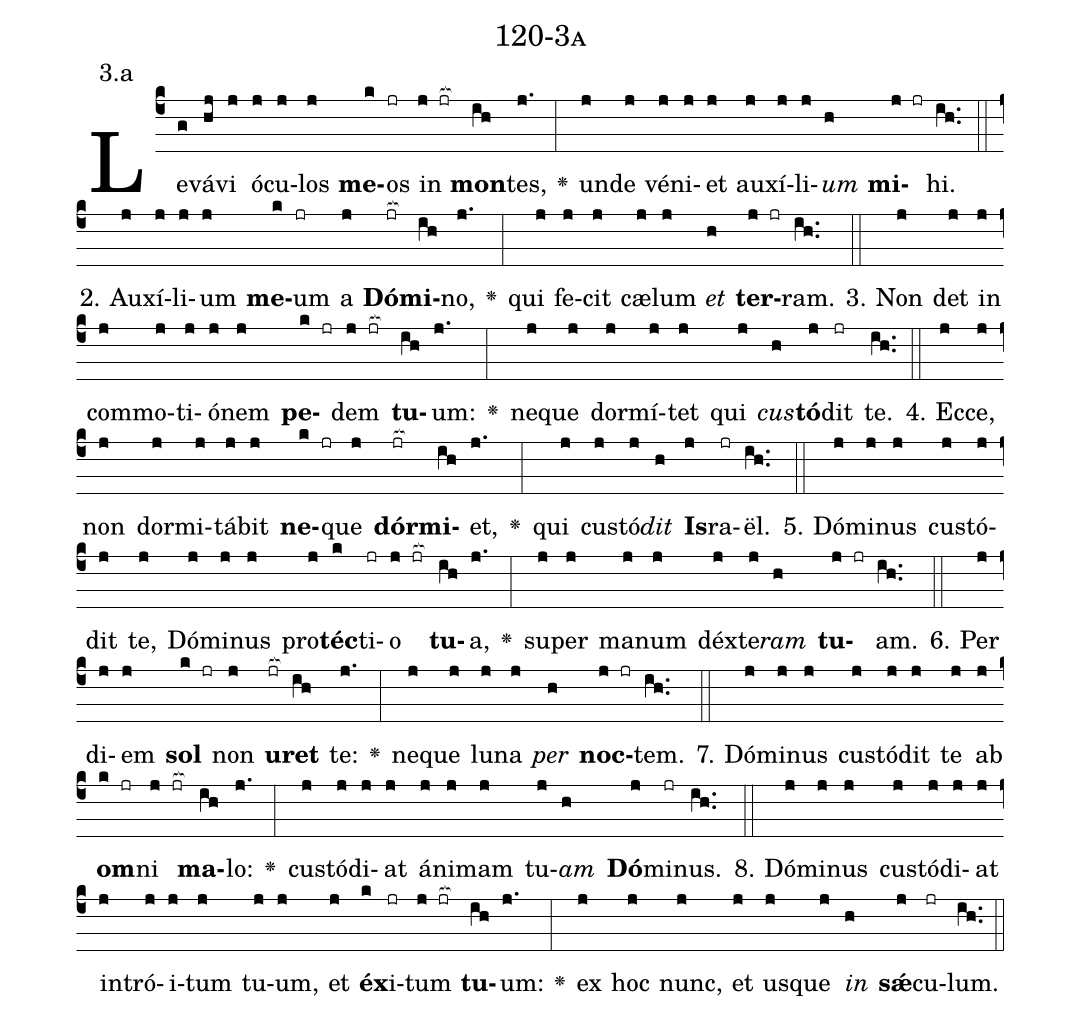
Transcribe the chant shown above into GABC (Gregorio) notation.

name: 120-3a;
annotation: 3.a;
%%
(c4)Le(g)vá(hj)vi(j) ó(j)cu(j)los(j) <b>me</b>(k)os(jr) in(j jr[ocb:1{]) <b>mon</b>(ih[ocb:0}])tes,(j.) <v>\greheightstar</v>(:) un(j)de(j) vé(j)ni(j)et(j) au(j)xí(j)li(j)<i>um</i>(h) <b>mi</b>(j jr)hi.(ih..) (::)
2. Au(j)xí(j)li(j)um(j) <b>me</b>(k)um(jr) a(j) <b>Dó</b>(jr[ocb:1{])<b>mi</b>(ih[ocb:0}])no,(j.) <v>\greheightstar</v>(:) qui(j) fe(j)cit(j) cæ(j)lum(j) <i>et</i>(h) <b>ter</b>(j jr)ram.(ih..) (::)
3. Non(j) det(j) in(j) com(j)mo(j)ti(j)ó(j)nem(j) <b>pe</b>(k jr)dem(j jr[ocb:1{]) <b>tu</b>(ih[ocb:0}])um:(j.) <v>\greheightstar</v>(:) ne(j)que(j) dor(j)mí(j)tet(j) qui(j) <i>cus</i>(h)<b>tó</b>(j)dit(jr) te.(ih..) (::)
4. Ec(j)ce,(j) non(j) dor(j)mi(j)tá(j)bit(j) <b>ne</b>(k jr)que(j) <b>dór</b>(jr[ocb:1{])<b>mi</b>(ih[ocb:0}])et,(j.) <v>\greheightstar</v>(:) qui(j) cus(j)tó(j)<i>dit</i>(h) <b>Is</b>(j)ra(jr)ël.(ih..) (::)
5. Dó(j)mi(j)nus(j) cus(j)tó(j)dit(j) te,(j) Dó(j)mi(j)nus(j) pro(j)<b>téc</b>(k)ti(jr)o(j jr[ocb:1{]) <b>tu</b>(ih[ocb:0}])a,(j.) <v>\greheightstar</v>(:) su(j)per(j) ma(j)num(j) déx(j)te(j)<i>ram</i>(h) <b>tu</b>(j jr)am.(ih..) (::)
6. Per(j) di(j)em(j) <b>sol</b>(k jr) non(j) <b>u</b>(jr[ocb:1{])<b>ret</b>(ih[ocb:0}]) te:(j.) <v>\greheightstar</v>(:) ne(j)que(j) lu(j)na(j) <i>per</i>(h) <b>noc</b>(j jr)tem.(ih..) (::)
7. Dó(j)mi(j)nus(j) cus(j)tó(j)dit(j) te(j) ab(j) <b>om</b>(k jr)ni(j jr[ocb:1{]) <b>ma</b>(ih[ocb:0}])lo:(j.) <v>\greheightstar</v>(:) cus(j)tó(j)di(j)at(j) á(j)ni(j)mam(j) tu(j)<i>am</i>(h) <b>Dó</b>(j)mi(jr)nus.(ih..) (::)
8. Dó(j)mi(j)nus(j) cus(j)tó(j)di(j)at(j) in(j)tró(j)i(j)tum(j) tu(j)um,(j) et(j) <b>éx</b>(k)i(jr)tum(j jr[ocb:1{]) <b>tu</b>(ih[ocb:0}])um:(j.) <v>\greheightstar</v>(:) ex(j) hoc(j) nunc,(j) et(j) us(j)que(j) <i>in</i>(h) <b>sǽ</b>(j)cu(jr)lum.(ih..) (::)
